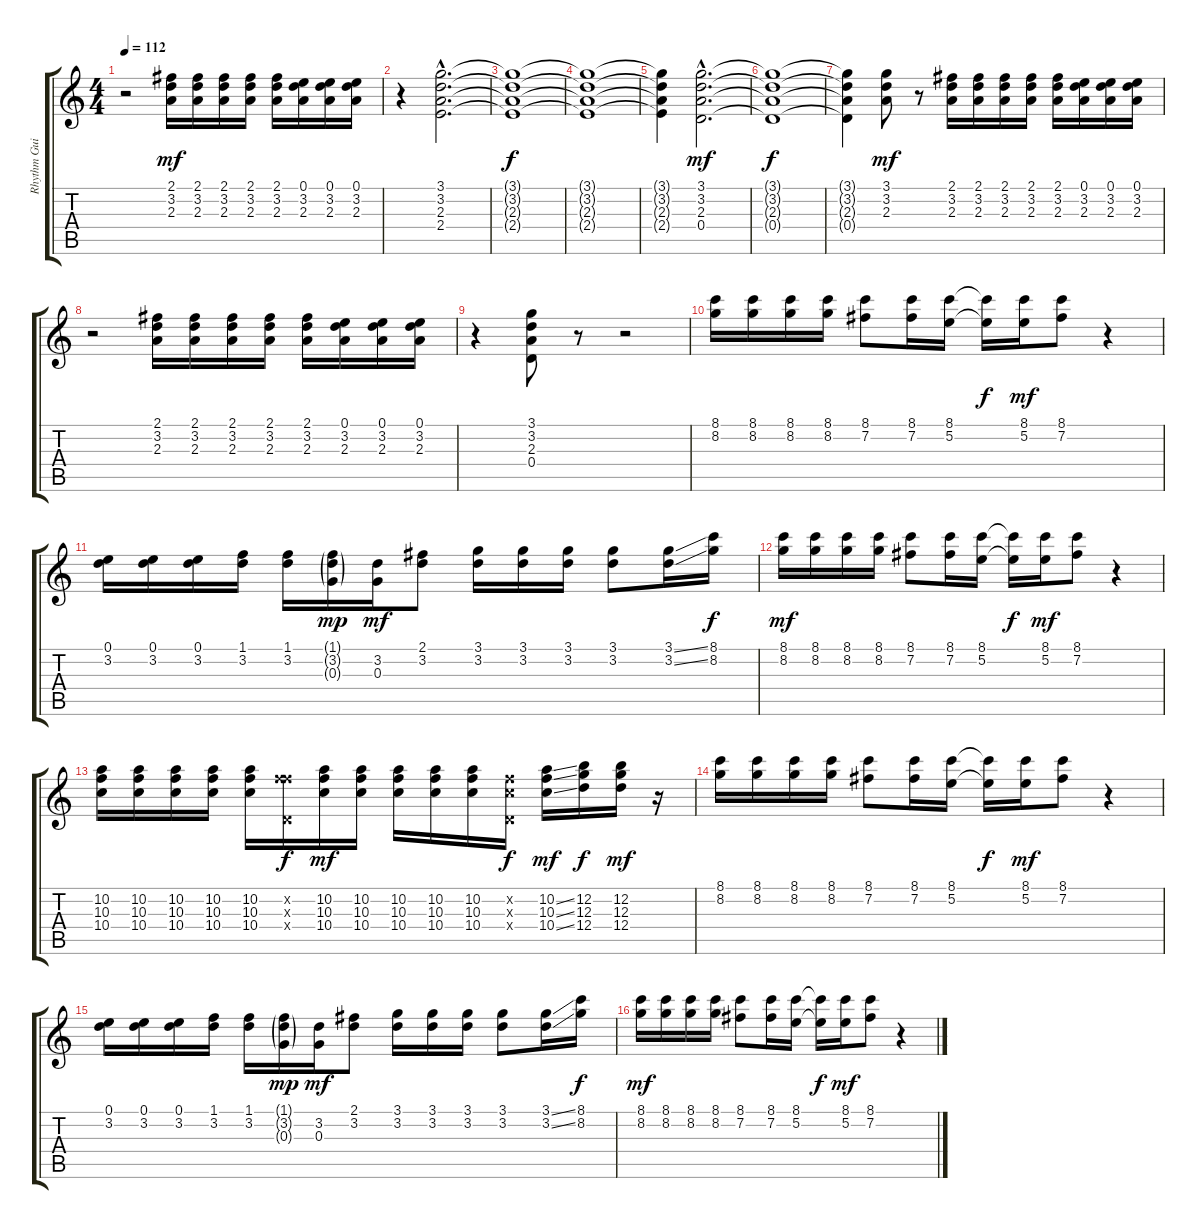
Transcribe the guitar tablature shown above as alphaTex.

\track ("Rhythm Guitar" "Rhythm Gui") {instrument overdrivenguitar}
\staff {score tabs}
\tuning (E4 B3 G3 D3 A2 E2) {hide}
\ts (4 4)
\tempo 112
\clef g2
\ks c
r.2{dy mf} (2.1 3.2 2.3).16 (2.1 3.2 2.3).16 (2.1 3.2 2.3).16 (2.1 3.2 2.3).16 (2.1 3.2 2.3).16 (0.1 3.2 2.3).16 (0.1 3.2 2.3).16 (0.1 3.2 2.3).16 |
r.4 (3.1{hac} 3.2{hac} 2.3{hac} 2.4{hac}).2{d} |
(3.1{t} 3.2{t} 2.3{t} 2.4{t}).1{dy f} |
(3.1{t} 3.2{t} 2.3{t} 2.4{t}).1 |
(3.1{t} 3.2{t} 2.3{t} 2.4{t}).4 (3.1{hac} 3.2{hac} 2.3{hac} 0.4{hac}).2{d dy mf} |
(3.1{t} 3.2{t} 2.3{t} 0.4{t}).1{dy f} |
(3.1{t} 3.2{t} 2.3{t} 0.4{t}).4 (3.1 3.2 2.3).8{dy mf} r.8 (2.1 3.2 2.3).16 (2.1 3.2 2.3).16 (2.1 3.2 2.3).16 (2.1 3.2 2.3).16 (2.1 3.2 2.3).16 (0.1 3.2 2.3).16 (0.1 3.2 2.3).16 (0.1 3.2 2.3).16 |
r.2 (2.1 3.2 2.3).16 (2.1 3.2 2.3).16 (2.1 3.2 2.3).16 (2.1 3.2 2.3).16 (2.1 3.2 2.3).16 (0.1 3.2 2.3).16 (0.1 3.2 2.3).16 (0.1 3.2 2.3).16 |
r.4 (3.1 3.2 2.3 0.4).8 r.8 r.2 |
(8.1 8.2).16 (8.1 8.2).16 (8.1 8.2).16 (8.1 8.2).16 (8.1 7.2).8 (8.1 7.2).16 (8.1 5.2).16 (8.1{t} 5.2{t}).16{dy f} (8.1 5.2).16{dy mf} (8.1 7.2).8 r.4 |
(0.1 3.2).16 (0.1 3.2).16 (0.1 3.2).16 (1.1 3.2).16 (1.1 3.2).16 (1.1{g} 3.2{g} 0.3{g}).16{dy mp} (3.2 0.3).16{dy mf} (2.1 3.2).8 (3.1 3.2).16 (3.1 3.2).16 (3.1 3.2).16 (3.1 3.2).8 (3.1{ss} 3.2{ss}).16 (8.1 8.2).16{dy f} |
(8.1 8.2).16{dy mf} (8.1 8.2).16 (8.1 8.2).16 (8.1 8.2).16 (8.1 7.2).8 (8.1 7.2).16 (8.1 5.2).16 (8.1{t} 5.2{t}).16{dy f} (8.1 5.2).16{dy mf} (8.1 7.2).8 r.4 |
(10.2 10.3 10.4).16 (10.2 10.3 10.4).16 (10.2 10.3 10.4).16 (10.2 10.3 10.4).16 (10.2 10.3 10.4).16 (6.2{x} 10.3{x} 0.4{x}).16{dy f} (10.2 10.3 10.4).16{dy mf} (10.2 10.3 10.4).16 (10.2 10.3 10.4).16 (10.2 10.3 10.4).16 (10.2 10.3 10.4).16 (6.2{x} 5.3{x} 0.4{x}).16{dy f} (10.2{ss} 10.3{ss} 10.4{ss}).16{dy mf} (12.2 12.3 12.4).16{dy f} (12.2 12.3 12.4).16{dy mf} r.16 |
(8.1 8.2).16 (8.1 8.2).16 (8.1 8.2).16 (8.1 8.2).16 (8.1 7.2).8 (8.1 7.2).16 (8.1 5.2).16 (8.1{t} 5.2{t}).16{dy f} (8.1 5.2).16{dy mf} (8.1 7.2).8 r.4 |
(0.1 3.2).16 (0.1 3.2).16 (0.1 3.2).16 (1.1 3.2).16 (1.1 3.2).16 (1.1{g} 3.2{g} 0.3{g}).16{dy mp} (3.2 0.3).16{dy mf} (2.1 3.2).8 (3.1 3.2).16 (3.1 3.2).16 (3.1 3.2).16 (3.1 3.2).8 (3.1{ss} 3.2{ss}).16 (8.1 8.2).16{dy f} |
(8.1 8.2).16{dy mf} (8.1 8.2).16 (8.1 8.2).16 (8.1 8.2).16 (8.1 7.2).8 (8.1 7.2).16 (8.1 5.2).16 (8.1{t} 5.2{t}).16{dy f} (8.1 5.2).16{dy mf} (8.1 7.2).8 r.4
